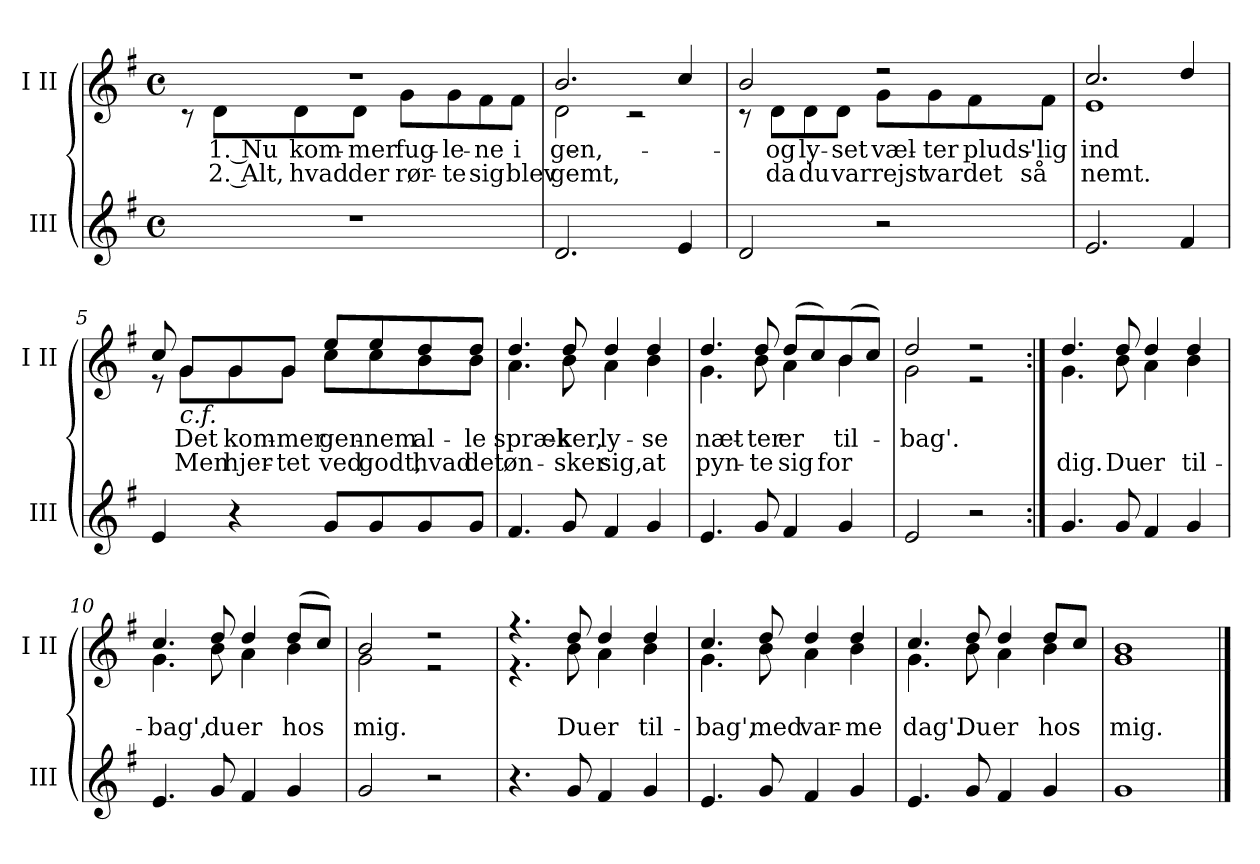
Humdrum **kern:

**kern	**kern	**text	**text
*part2	*part1	*part1	*part1
*staff2	*staff1	*staff1	*staff1
*I"III	*I"I II	*	*
*I'III	*I'I II	*	*
*clefG2	*clefG2	*	*
*k[f#]	*k[f#]	*	*
*M4/4	*M4/4	*	*
*met(c)	*met(c)	*	*
=1	=1	=1	=1
*	*^	*	*
1r	1r	8r	.	.
!	!	!	!LO:LY:b	!LO:LY:b
.	.	8d\L	1. Nu	2. Alt,
!	!	!	!LO:LY:b	!LO:LY:b
.	.	8d\	kom-	hvad
!	!	!	!LO:LY:b	!LO:LY:b
.	.	8d\J	-mer	der
!	!	!	!LO:LY:b	!LO:LY:b
.	.	8g\L	fug-	rør-
!	!	!	!LO:LY:b	!LO:LY:b
.	.	8g\	-le-	-te
!	!	!	!LO:LY:b	!LO:LY:b
.	.	8f#\	-ne	sig
!	!	!	!LO:LY:b	!LO:LY:b
.	.	8f#\J	i-	blev
=2	=2	=2	=2	=2
!	!	!	!LO:LY:b	!LO:LY:b
2.d/	2.b/	2d\	-gen,	gemt,
.	.	2r	.	.
4e/	4cc/	.	.	.
=3	=3	=3	=3	=3
2d/	2b/	8r	.	.
!	!	!	!LO:LY:b	!LO:LY:b
.	.	8d\L	og	da
!	!	!	!LO:LY:b	!LO:LY:b
.	.	8d\	ly-	du
!	!	!	!LO:LY:b	!LO:LY:b
.	.	8d\J	-set	var
!	!	!	!LO:LY:b	!LO:LY:b
2r	2r	8g\L	væl-	rejst
!	!	!	!LO:LY:b	!LO:LY:b
.	.	8g\	-ter	var
!	!	!	!LO:LY:b	!LO:LY:b
.	.	8f#\	pluds'-	det
!	!	!	!LO:LY:b	!LO:LY:b
.	.	8f#\J	-lig	så
=4	=4	=4	=4	=4
!	!	!	!LO:LY:b	!LO:LY:b
2.e/	2.cc/	1e	ind	nemt.
4f#/	4dd/	.	.	.
!!LO:LB:g=z	!!
=5	=5	=5	=5	=5
4e/	8cc/	8r	.	.
!	!LO:TX:b:i:t=c.f.	!	!	!
!	!	!	!LO:LY:b	!LO:LY:b
.	8g/L	8g\L	Det	Men
!	!	!	!LO:LY:b	!LO:LY:b
4r	8g/	8g\	kom-	hjer-
!	!	!	!LO:LY:b	!LO:LY:b
.	8g/J	8g\J	-mer	-tet
!	!	!	!LO:LY:b	!LO:LY:b
!	!	!	!LO:LY:b	!LO:LY:b
8g/L	8ee/L	8cc\L	gen-	ved
!	!	!	!LO:LY:b	!LO:LY:b
!	!	!	!LO:LY:b	!LO:LY:b
8g/	8ee/	8cc\	-nem	godt,
!	!	!	!LO:LY:b	!LO:LY:b
!	!	!	!LO:LY:b	!LO:LY:b
8g/	8dd/	8b\	al-	hvad
!	!	!	!LO:LY:b	!LO:LY:b
!	!	!	!LO:LY:b	!LO:LY:b
8g/J	8dd/J	8b\J	-le	det
=6	=6	=6	=6	=6
!	!	!	!LO:LY:b	!LO:LY:b
!	!	!	!LO:LY:b	!LO:LY:b
4.f#/	4.dd/	4.a\	spræk-	øn-
!	!	!	!LO:LY:b	!LO:LY:b
!	!	!	!LO:LY:b	!LO:LY:b
8g/	8dd/	8b\	-ker,	-sker
!	!	!	!LO:LY:b	!LO:LY:b
!	!	!	!LO:LY:b	!LO:LY:b
4f#/	4dd/	4a\	ly-	sig,
!	!	!	!LO:LY:b	!LO:LY:b
!	!	!	!LO:LY:b	!LO:LY:b
4g/	4dd/	4b\	-se	at
=7	=7	=7	=7	=7
!	!	!	!LO:LY:b	!LO:LY:b
!	!	!	!LO:LY:b	!LO:LY:b
4.e/	4.dd/	4.g\	næt-	pyn-
!	!	!	!LO:LY:b	!LO:LY:b
!	!	!	!LO:LY:b	!LO:LY:b
8g/	8dd/	8b\	-ter	-te
!	!	!	!LO:LY:b	!LO:LY:b
!	!	!	!LO:LY:b	!LO:LY:b
4f#/	(8dd/L	4a\	er	sig
.	8cc/)	.	.	.
!	!	!	!LO:LY:b	!LO:LY:b
4g/	(8b/	4b\	til-	for
.	8cc/J)	.	.	.
=8	=8	=8	=8	=8
!	!	!	!LO:LY:b	!
!	!	!	!LO:LY:b	!
2e/	2dd/	2g\	-bag'.	.
2r	2r	2r	.	.
=9:|!	=9:|!	=9:|!	=9:|!	=9:|!
!	!	!	!LO:LY:b	!
!	!	!	!	!LO:LY:b
4.g/	4.dd/	4.g\	.	dig.
!	!	!	!LO:LY:b	!
!	!	!	!	!LO:LY:b
8g/	8dd/	8b\	.	Du
!	!	!	!LO:LY:b	!
!	!	!	!	!LO:LY:b
4f#/	4dd/	4a\	.	er
!	!	!	!LO:LY:b	!
!	!	!	!	!LO:LY:b
4g/	4dd/	4b\	.	til-
!!LO:LB:g=z	!!
=10	=10	=10	=10	=10
!	!	!	!LO:LY:b	!
!	!	!	!	!LO:LY:b
4.e/	4.cc/	4.g\	.	-bag',
!	!	!	!LO:LY:b	!
!	!	!	!	!LO:LY:b
8g/	8dd/	8b\	.	du
!	!	!	!LO:LY:b	!
!	!	!	!	!LO:LY:b
4f#/	4dd/	4a\	.	er
!	!	!	!LO:LY:b	!
!	!	!	!	!LO:LY:b
4g/	(8dd/L	4b\	.	hos
.	8cc/J)	.	.	.
=11	=11	=11	=11	=11
!	!	!	!LO:LY:b	!
!	!	!	!	!LO:LY:b
2g/	2b/	2g\	.	mig.
2r	2r	2r	.	.
=12	=12	=12	=12	=12
4.r	4.r	4.r	.	.
!	!	!	!LO:LY:b	!
!	!	!	!	!LO:LY:b
8g/	8dd/	8b\	.	Du
!	!	!	!LO:LY:b	!
!	!	!	!	!LO:LY:b
4f#/	4dd/	4a\	.	er
!	!	!	!LO:LY:b	!
!	!	!	!	!LO:LY:b
4g/	4dd/	4b\	.	til-
=13	=13	=13	=13	=13
!	!	!	!LO:LY:b	!
!	!	!	!	!LO:LY:b
4.e/	4.cc/	4.g\	.	-bag',
!	!	!	!LO:LY:b	!
!	!	!	!	!LO:LY:b
8g/	8dd/	8b\	.	med
!	!	!	!LO:LY:b	!
!	!	!	!	!LO:LY:b
4f#/	4dd/	4a\	.	var-
!	!	!	!LO:LY:b	!
!	!	!	!	!LO:LY:b
4g/	4dd/	4b\	.	-me
=14	=14	=14	=14	=14
!	!	!	!LO:LY:b	!
!	!	!	!	!LO:LY:b
4.e/	4.cc/	4.g\	.	dag'.
!	!	!	!LO:LY:b	!
!	!	!	!	!LO:LY:b
8g/	8dd/	8b\	.	Du
!	!	!	!LO:LY:b	!
!	!	!	!	!LO:LY:b
4f#/	4dd/	4a\	.	er
!	!	!	!LO:LY:b	!
!	!	!	!	!LO:LY:b
4g/	8dd/L	4b\	.	hos
.	8cc/J	.	.	.
=15	=15	=15	=15	=15
!	!	!	!LO:LY:b	!
!	!	!	!	!LO:LY:b
1g	1b	1g	.	mig.
*	*v	*v	*	*
==	==	==	==
*-	*-	*-	*-
